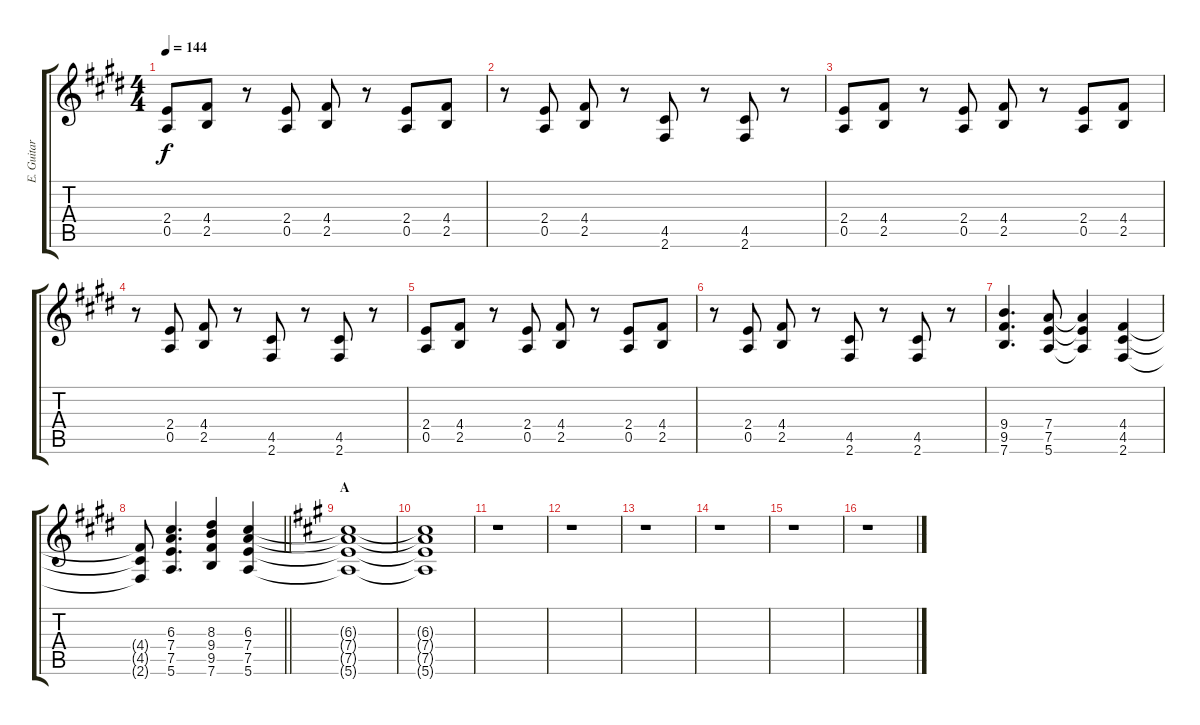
\track ("E. Guitar I" "E. Guitar ") {instrument overdrivenguitar}
\staff {score tabs}
\tuning (E4 B3 G3 D3 A2 E2) {hide}
\ts (4 4)
\tempo 144
\clef g2
\ks e
(2.4 0.5).8{dy f} (4.4 2.5).8 r.8 (2.4 0.5).8 (4.4 2.5).8 r.8 (2.4 0.5).8 (4.4 2.5).8 |
r.8 (2.4 0.5).8 (4.4 2.5).8 r.8 (4.5 2.6).8 r.8 (4.5 2.6).8 r.8 |
(2.4 0.5).8 (4.4 2.5).8 r.8 (2.4 0.5).8 (4.4 2.5).8 r.8 (2.4 0.5).8 (4.4 2.5).8 |
r.8 (2.4 0.5).8 (4.4 2.5).8 r.8 (4.5 2.6).8 r.8 (4.5 2.6).8 r.8 |
(2.4 0.5).8 (4.4 2.5).8 r.8 (2.4 0.5).8 (4.4 2.5).8 r.8 (2.4 0.5).8 (4.4 2.5).8 |
r.8 (2.4 0.5).8 (4.4 2.5).8 r.8 (4.5 2.6).8 r.8 (4.5 2.6).8 r.8 |
(9.4 9.5 7.6).4{d} (7.4 7.5 5.6).8 (7.4{t} 7.5{t} 5.6{t}).4 (4.4 4.5 2.6).4 |
\barLineRight lightlight
(4.4{t} 4.5{t} 2.6{t}).8 (6.3 7.4 7.5 5.6).4{d} (8.3 9.4 9.5 7.6).4 (6.3 7.4 7.5 5.6).4 |
\section ("" "A")
\ks a
(6.3{t} 7.4{t} 7.5{t} 5.6{t}).1 |
(6.3{t} 7.4{t} 7.5{t} 5.6{t}).1 |
r.1 |
r.1 |
r.1 |
r.1 |
r.1 |
r.1
